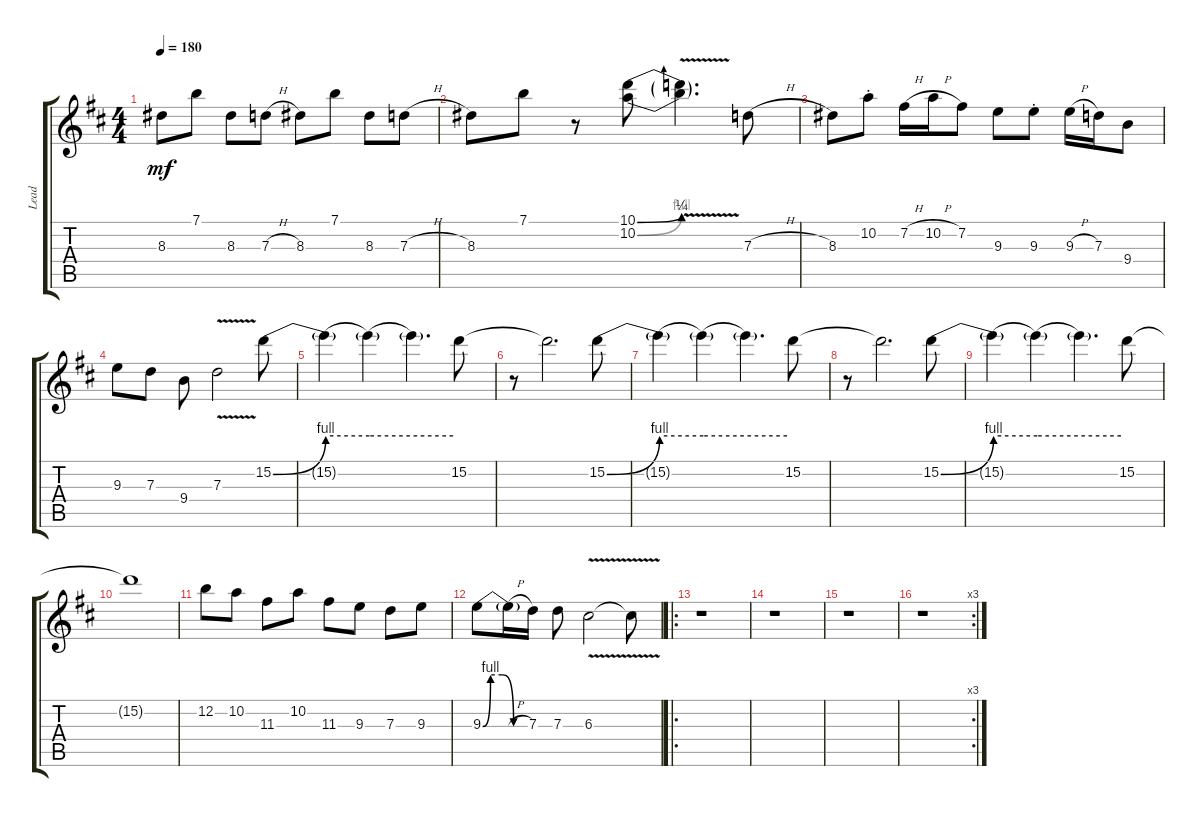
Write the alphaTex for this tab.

\track ("Lead" "Lead") {instrument distortionguitar}
\staff {score tabs}
\tuning (E4 B3 G3 D3 A2 E2) {hide}
\ts (4 4)
\tempo 180
\clef g2
\ks d
8.3.8{dy mf} 7.1.8 8.3.8 7.3{h}.8 8.3.8 7.1.8 8.3.8 7.3{h}.8 |
8.3.8 7.1.8 r.8 (10.1{be (bend 0 0 60 1)} 10.2{be (bend 0 0 60 4)}).8 (10.1{v t} 10.2{v t}).4{d} 7.3{h}.8 |
8.3.8 10.2{st}.8 7.2{h}.16 10.2{h}.16 7.2.8 9.3.8 9.3{st}.8 9.3{h}.16 7.3.16 9.4.8 |
9.3.8 7.3.8 9.4.8 7.3{v}.2 15.2{be (bend 0 0 60 4)}.8 |
15.2{be (hold 0 4 60 4) t}.4 15.2{be (hold 0 4 60 4) t}.4 15.2{t}.4{d} 15.2.8 |
r.8 15.2{t}.2{d} 15.2{be (bend 0 0 60 4)}.8 |
15.2{be (hold 0 4 60 4) t}.4 15.2{be (hold 0 4 60 4) t}.4 15.2{t}.4{d} 15.2.8 |
r.8 15.2{t}.2{d} 15.2{be (bend 0 0 60 4)}.8 |
15.2{be (hold 0 4 60 4) t}.4 15.2{be (hold 0 4 60 4) t}.4 15.2{t}.4{d} 15.2.8 |
15.2{t}.1 |
12.2.8 10.2.8 11.3.8 10.2.8 11.3.8 9.3.8 7.3.8 9.3.8 |
9.3{be (custom 0 0 10 4 25 4 40 0 60 0)}.8 9.3{h t}.16 7.3.16 7.3.8 6.3{v}.2 6.3{v t}.8 |
\ro
r.1 |
r.1 |
r.1 |
\rc 3
r.1
